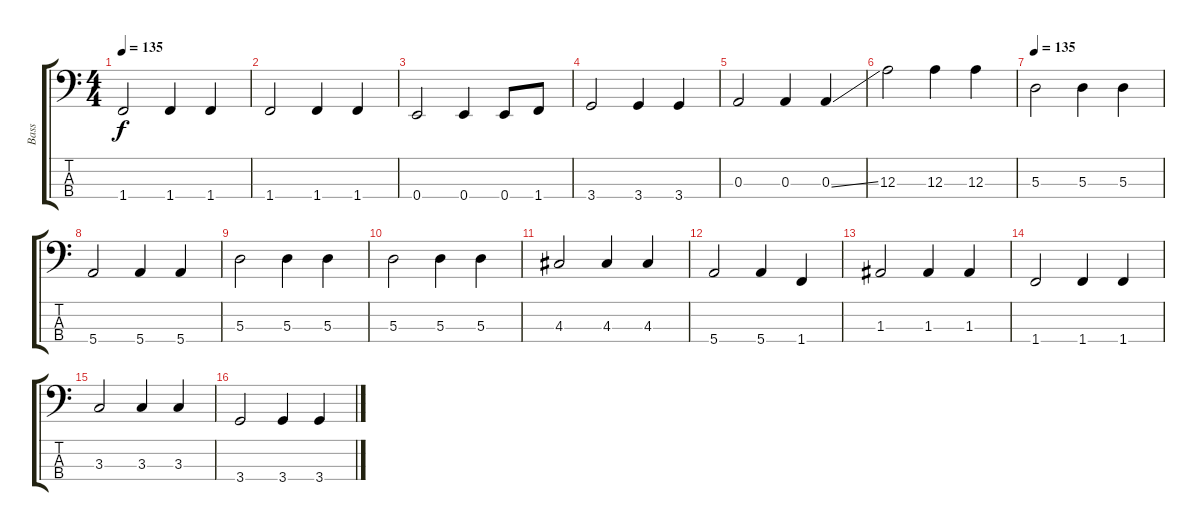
\track ("Bass" "Bass") {instrument electricbassfinger}
\staff {score tabs}
\tuning (G2 D2 A1 E1) {hide}
\ts (4 4)
\tempo 135
\clef f4
\ks c
1.4.2{dy f} 1.4.4 1.4.4 |
1.4.2 1.4.4 1.4.4 |
0.4.2 0.4.4 0.4.8 1.4.8 |
3.4.2 3.4.4 3.4.4 |
0.3.2 0.3.4 0.3{ss}.4 |
12.3.2 12.3.4 12.3.4 |
\tempo 135
5.3.2 5.3.4 5.3.4 |
5.4.2 5.4.4 5.4.4 |
5.3.2 5.3.4 5.3.4 |
5.3.2 5.3.4 5.3.4 |
4.3.2 4.3.4 4.3.4 |
5.4.2 5.4.4 1.4.4 |
1.3.2 1.3.4 1.3.4 |
1.4.2 1.4.4 1.4.4 |
3.3.2 3.3.4 3.3.4 |
3.4.2 3.4.4 3.4.4
